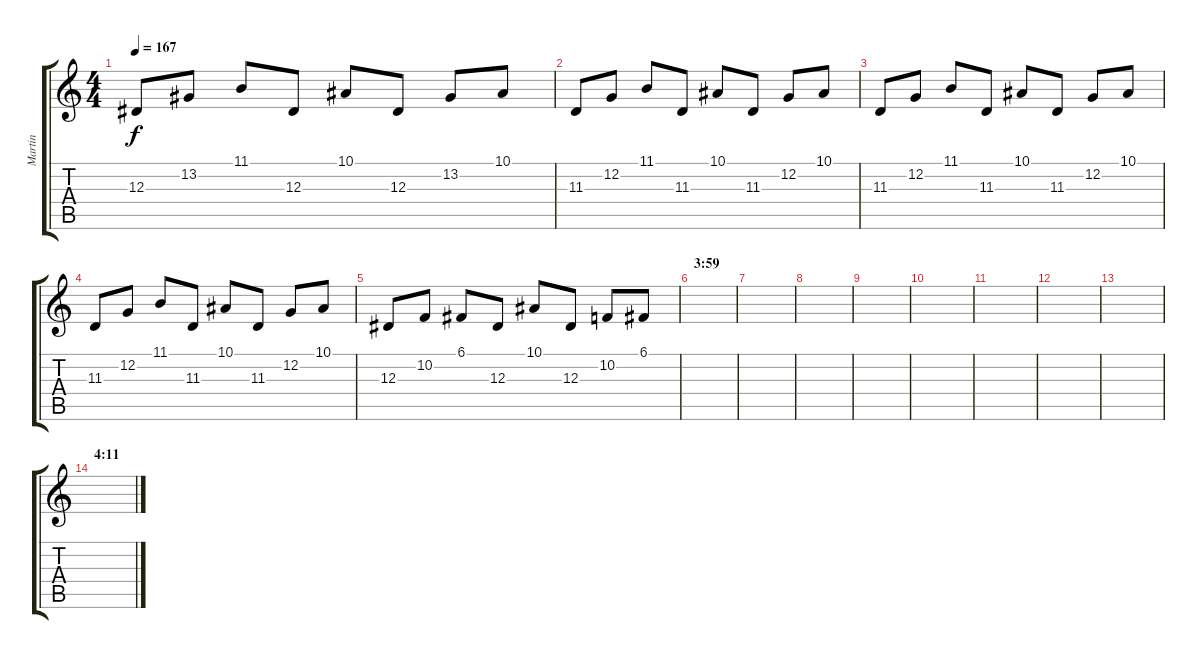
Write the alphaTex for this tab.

\track ("Martin" "Martin") {instrument pizzicatostrings}
\staff {score tabs}
\tuning (C4 G3 Eb3 Bb2 F2 C2) {hide}
\ts (4 4)
\tempo 167
\clef g2
\ks c
12.3.8{dy f} 13.2.8 11.1.8 12.3.8 10.1.8 12.3.8 13.2.8 10.1.8 |
11.3.8 12.2.8 11.1.8 11.3.8 10.1.8 11.3.8 12.2.8 10.1.8 |
11.3.8 12.2.8 11.1.8 11.3.8 10.1.8 11.3.8 12.2.8 10.1.8 |
11.3.8 12.2.8 11.1.8 11.3.8 10.1.8 11.3.8 12.2.8 10.1.8 |
12.3.8 10.2.8 6.1.8 12.3.8 10.1.8 12.3.8 10.2.8 6.1.8 |
\section ("" "3:59")
|
|
|
|
|
|
|
|
\section ("" "4:11")
